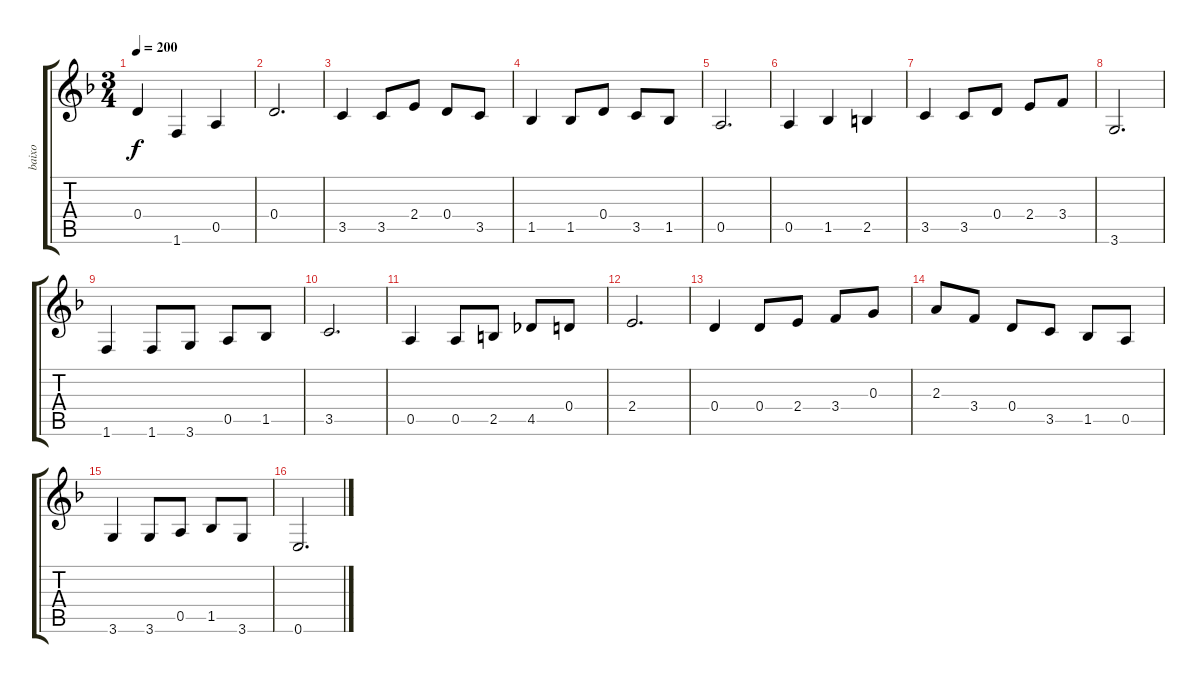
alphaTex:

\track ("baixo" "baixo") {instrument acousticguitarnylon}
\staff {score tabs}
\tuning (E4 B3 G3 D3 A2 E2) {hide}
\ts (3 4)
\tempo 200
\clef g2
\ks dminor
0.4.4{dy f} 1.6.4 0.5.4 |
0.4.2{d} |
3.5.4 3.5.8 2.4.8 0.4.8 3.5.8 |
1.5.4 1.5.8 0.4.8 3.5.8 1.5.8 |
0.5.2{d} |
0.5.4 1.5.4 2.5.4 |
3.5.4 3.5.8 0.4.8 2.4.8 3.4.8 |
3.6.2{d} |
1.6.4 1.6.8 3.6.8 0.5.8 1.5.8 |
3.5.2{d} |
0.5.4 0.5.8 2.5.8 4.5.8 0.4.8 |
2.4.2{d} |
0.4.4 0.4.8 2.4.8 3.4.8 0.3.8 |
2.3.8 3.4.8 0.4.8 3.5.8 1.5.8 0.5.8 |
3.6.4 3.6.8 0.5.8 1.5.8 3.6.8 |
0.6.2{d}
